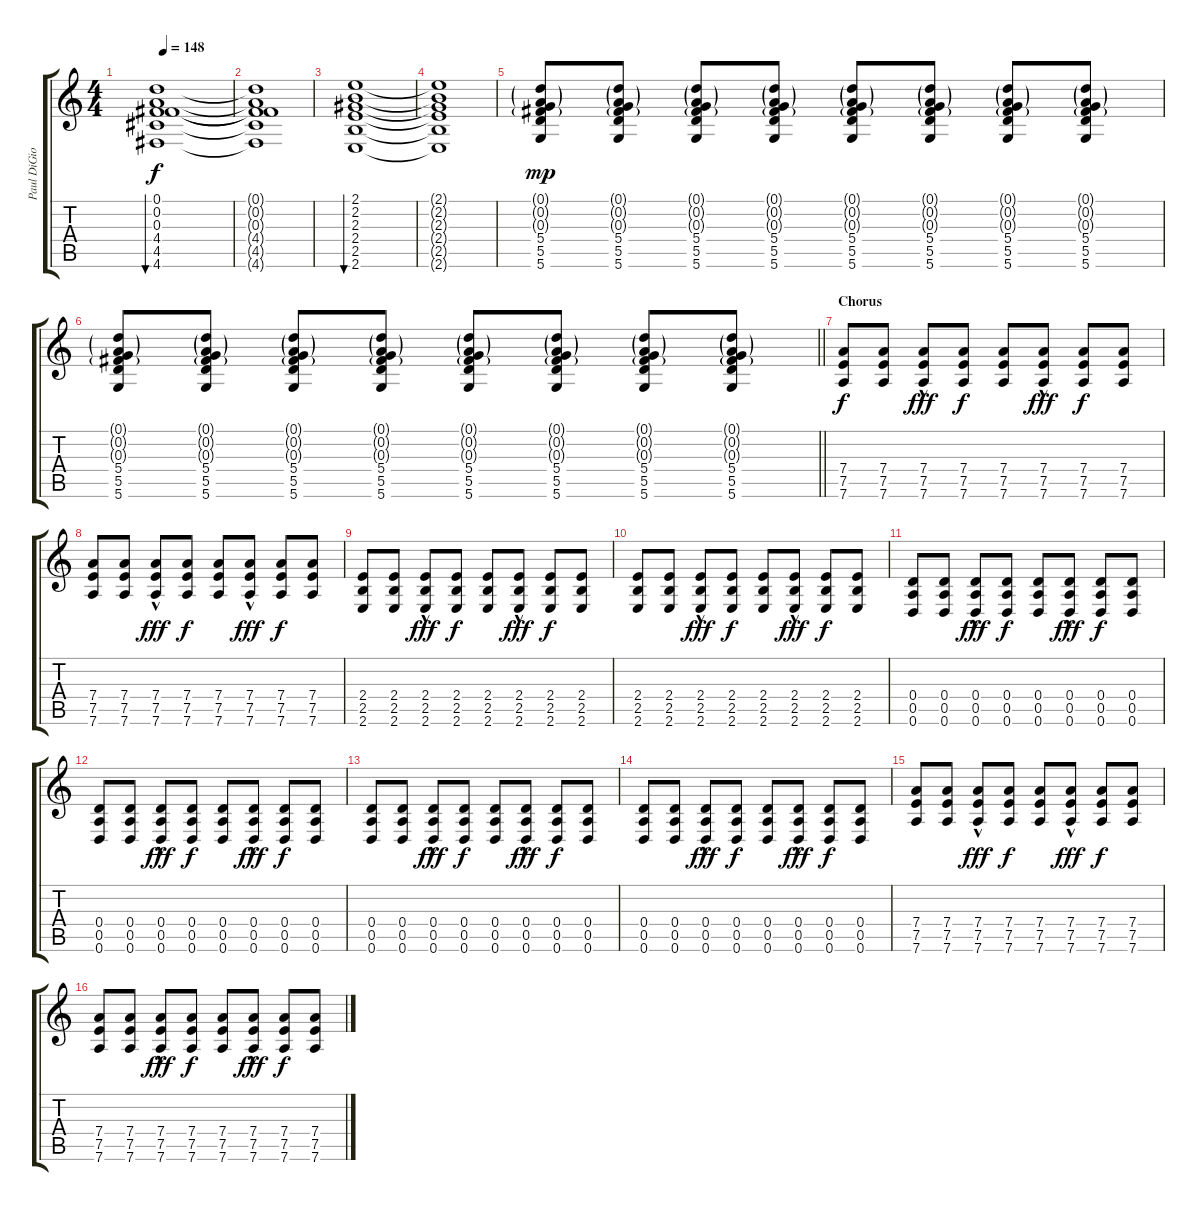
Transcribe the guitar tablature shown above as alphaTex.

\track ("Paul DiGiovanni (Overdub Guitar)" "Paul DiGio") {instrument overdrivenguitar}
\staff {score tabs}
\tuning (D4 A3 Gb3 D3 A2 D2) {hide}
\ts (4 4)
\tempo 148
\clef g2
\ks c
(0.1 0.2 0.3 4.4 4.5 4.6).1{bu 480 dy f} |
(0.1{t} 0.2{t} 0.3{t} 4.4{t} 4.5{t} 4.6{t}).1 |
(2.1 2.2 2.3 2.4 2.5 2.6).1{bu 480} |
(2.1{t} 2.2{t} 2.3{t} 2.4{t} 2.5{t} 2.6{t}).1 |
(0.1{g} 0.2{g} 0.3{g} 5.4 5.5 5.6).8{dy mp instrument overdrivenguitar} (0.1{g} 0.2{g} 0.3{g} 5.4 5.5 5.6).8 (0.1{g} 0.2{g} 0.3{g} 5.4 5.5 5.6).8 (0.1{g} 0.2{g} 0.3{g} 5.4 5.5 5.6).8 (0.1{g} 0.2{g} 0.3{g} 5.4 5.5 5.6).8 (0.1{g} 0.2{g} 0.3{g} 5.4 5.5 5.6).8 (0.1{g} 0.2{g} 0.3{g} 5.4 5.5 5.6).8 (0.1{g} 0.2{g} 0.3{g} 5.4 5.5 5.6).8 |
\barLineRight lightlight
(0.1{g} 0.2{g} 0.3{g} 5.4 5.5 5.6).8 (0.1{g} 0.2{g} 0.3{g} 5.4 5.5 5.6).8 (0.1{g} 0.2{g} 0.3{g} 5.4 5.5 5.6).8 (0.1{g} 0.2{g} 0.3{g} 5.4 5.5 5.6).8 (0.1{g} 0.2{g} 0.3{g} 5.4 5.5 5.6).8 (0.1{g} 0.2{g} 0.3{g} 5.4 5.5 5.6).8 (0.1{g} 0.2{g} 0.3{g} 5.4 5.5 5.6).8 (0.1{g} 0.2{g} 0.3{g} 5.4 5.5 5.6).8 |
\section ("" "Chorus")
(7.4 7.5 7.6).8{dy f} (7.4 7.5 7.6).8 (7.4 7.5 7.6{hac}).8{dy fff} (7.4 7.5 7.6).8{dy f} (7.4 7.5 7.6).8 (7.4 7.5 7.6{hac}).8{dy fff} (7.4 7.5 7.6).8{dy f} (7.4 7.5 7.6).8 |
(7.4 7.5 7.6).8 (7.4 7.5 7.6).8 (7.4 7.5 7.6{hac}).8{dy fff} (7.4 7.5 7.6).8{dy f} (7.4 7.5 7.6).8 (7.4 7.5 7.6{hac}).8{dy fff} (7.4 7.5 7.6).8{dy f} (7.4 7.5 7.6).8 |
(2.4 2.5 2.6).8 (2.4 2.5 2.6).8 (2.4 2.5 2.6{hac}).8{dy fff} (2.4 2.5 2.6).8{dy f} (2.4 2.5 2.6).8 (2.4 2.5 2.6{hac}).8{dy fff} (2.4 2.5 2.6).8{dy f} (2.4 2.5 2.6).8 |
(2.4 2.5 2.6).8 (2.4 2.5 2.6).8 (2.4 2.5 2.6{hac}).8{dy fff} (2.4 2.5 2.6).8{dy f} (2.4 2.5 2.6).8 (2.4 2.5 2.6{hac}).8{dy fff} (2.4 2.5 2.6).8{dy f} (2.4 2.5 2.6).8 |
(0.4 0.5 0.6).8 (0.4 0.5 0.6).8 (0.4 0.5 0.6{hac}).8{dy fff} (0.4 0.5 0.6).8{dy f} (0.4 0.5 0.6).8 (0.4 0.5 0.6{hac}).8{dy fff} (0.4 0.5 0.6).8{dy f} (0.4 0.5 0.6).8 |
(0.4 0.5 0.6).8 (0.4 0.5 0.6).8 (0.4 0.5 0.6{hac}).8{dy fff} (0.4 0.5 0.6).8{dy f} (0.4 0.5 0.6).8 (0.4 0.5 0.6{hac}).8{dy fff} (0.4 0.5 0.6).8{dy f} (0.4 0.5 0.6).8 |
(0.4 0.5 0.6).8 (0.4 0.5 0.6).8 (0.4 0.5 0.6{hac}).8{dy fff} (0.4 0.5 0.6).8{dy f} (0.4 0.5 0.6).8 (0.4 0.5 0.6{hac}).8{dy fff} (0.4 0.5 0.6).8{dy f} (0.4 0.5 0.6).8 |
(0.4 0.5 0.6).8 (0.4 0.5 0.6).8 (0.4 0.5 0.6{hac}).8{dy fff} (0.4 0.5 0.6).8{dy f} (0.4 0.5 0.6).8 (0.4 0.5 0.6{hac}).8{dy fff} (0.4 0.5 0.6).8{dy f} (0.4 0.5 0.6).8 |
(7.4 7.5 7.6).8 (7.4 7.5 7.6).8 (7.4 7.5 7.6{hac}).8{dy fff} (7.4 7.5 7.6).8{dy f} (7.4 7.5 7.6).8 (7.4 7.5 7.6{hac}).8{dy fff} (7.4 7.5 7.6).8{dy f} (7.4 7.5 7.6).8 |
(7.4 7.5 7.6).8 (7.4 7.5 7.6).8 (7.4 7.5 7.6{hac}).8{dy fff} (7.4 7.5 7.6).8{dy f} (7.4 7.5 7.6).8 (7.4 7.5 7.6{hac}).8{dy fff} (7.4 7.5 7.6).8{dy f} (7.4 7.5 7.6).8
